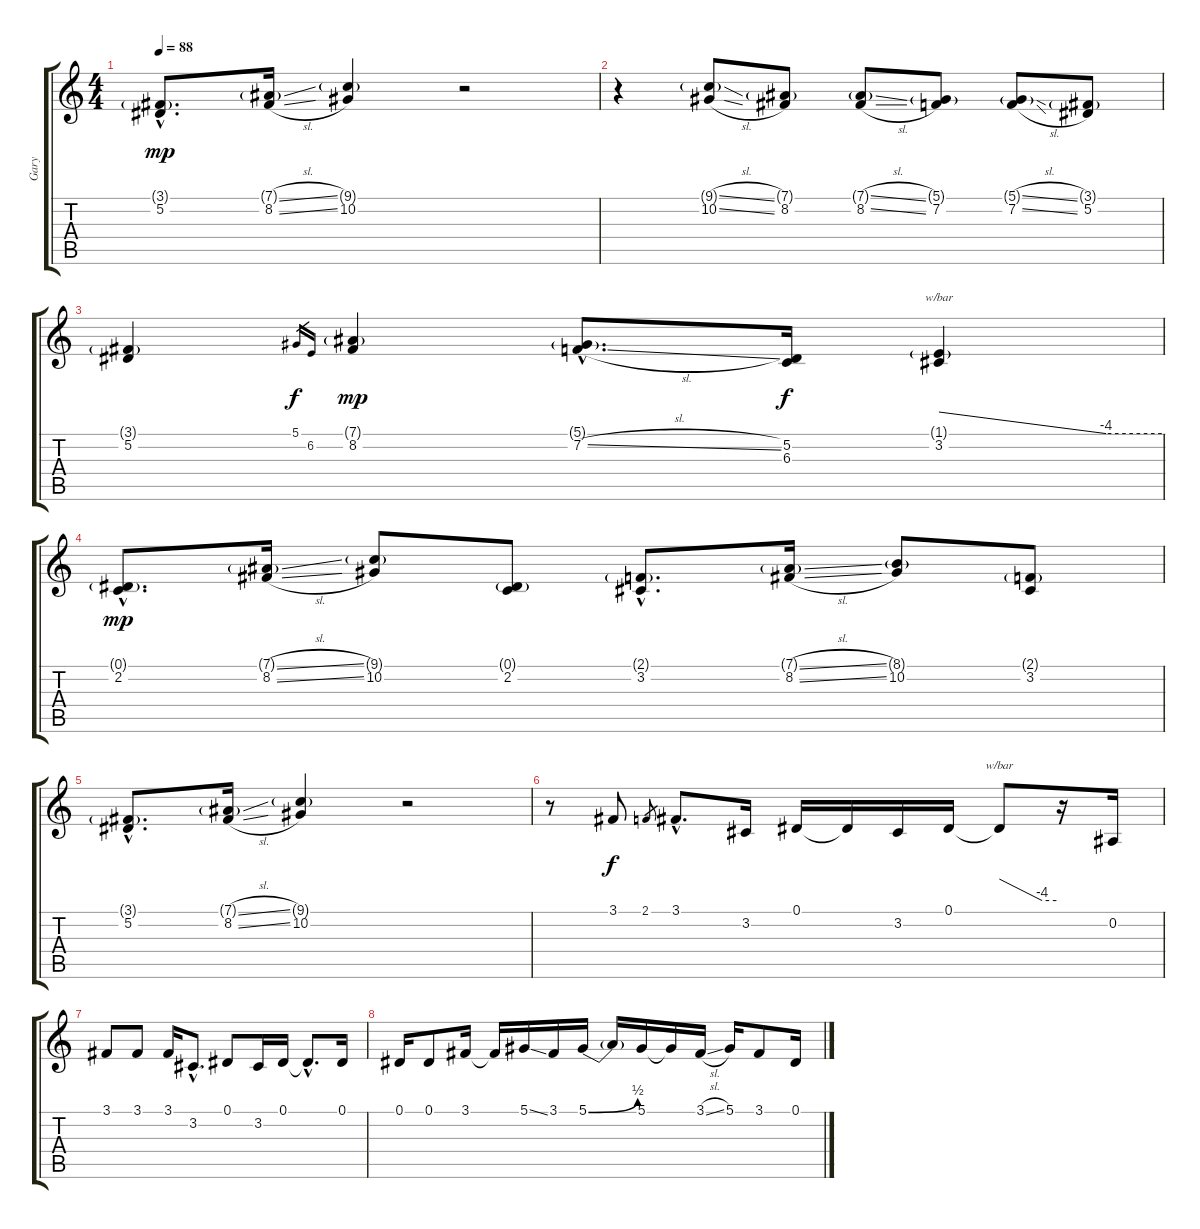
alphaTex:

\track ("Gary" "Gary") {instrument lead2sawtooth}
\staff {score tabs}
\tuning (Eb4 Bb3 Gb3 Db3 Ab2 Eb2) {hide}
\ts (4 4)
\tempo 88
\clef g2
\ks c
(3.1{g hac} 5.2{hac}).8{d dy mp} (7.1{sl g} 8.2{sl}).16 (9.1{g} 10.2).4 r.2 |
r.4 (9.1{sl g} 10.2{sl}).8 (7.1{g} 8.2).8 (7.1{sl g} 8.2{sl}).8 (5.1{g} 7.2).8 (5.1{sl g} 7.2{sl}).8 (3.1{g} 5.2).8 |
(3.1{g} 5.2).4 5.1.16{gr dy f} 6.2.16{gr} (7.1{g} 8.2).4{dy mp} (5.1{g hac} 7.2{sl hac}).8{d} (5.2 6.3).16{dy f} (1.1{g} 3.2).4{tbe (custom default 0 0 45 -16 60 -16)} |
(0.1{g hac} 2.2{hac}).8{d dy mp} (7.1{sl g} 8.2{sl}).16 (9.1{g} 10.2).8 (0.1{g} 2.2).8 (2.1{g hac} 3.2{hac}).8{d} (7.1{sl g} 8.2{sl}).16 (8.1{g} 10.2).8 (2.1{g} 3.2).8 |
(3.1{g hac} 5.2{hac}).8{d} (7.1{sl g} 8.2{sl}).16 (9.1{g} 10.2).4 r.2 |
r.8 3.1.8{dy f} 2.1.8{gr} 3.1{hac}.8{d} 3.2.16 0.1.16 0.1{t}.16 3.2.16 0.1.16 0.1{t}.8{tbe (custom default 0 0 45 -16 60 -16)} r.16 0.2.16 |
3.1.8 3.1.8 3.1.16 3.2{hac}.8{d} 0.1.8 3.2.16 0.1.16 0.1{hac t}.8{d} 0.1.16 |
0.1.16 0.1.8 3.1.16 3.1{t}.16 5.1{ss}.16 3.1.16 5.1{be (bend 0 0 60 2)}.16 5.1{t}.16 5.1.16 5.1{t}.16 3.1{sl}.16 5.1.16 3.1.8 0.1.16
